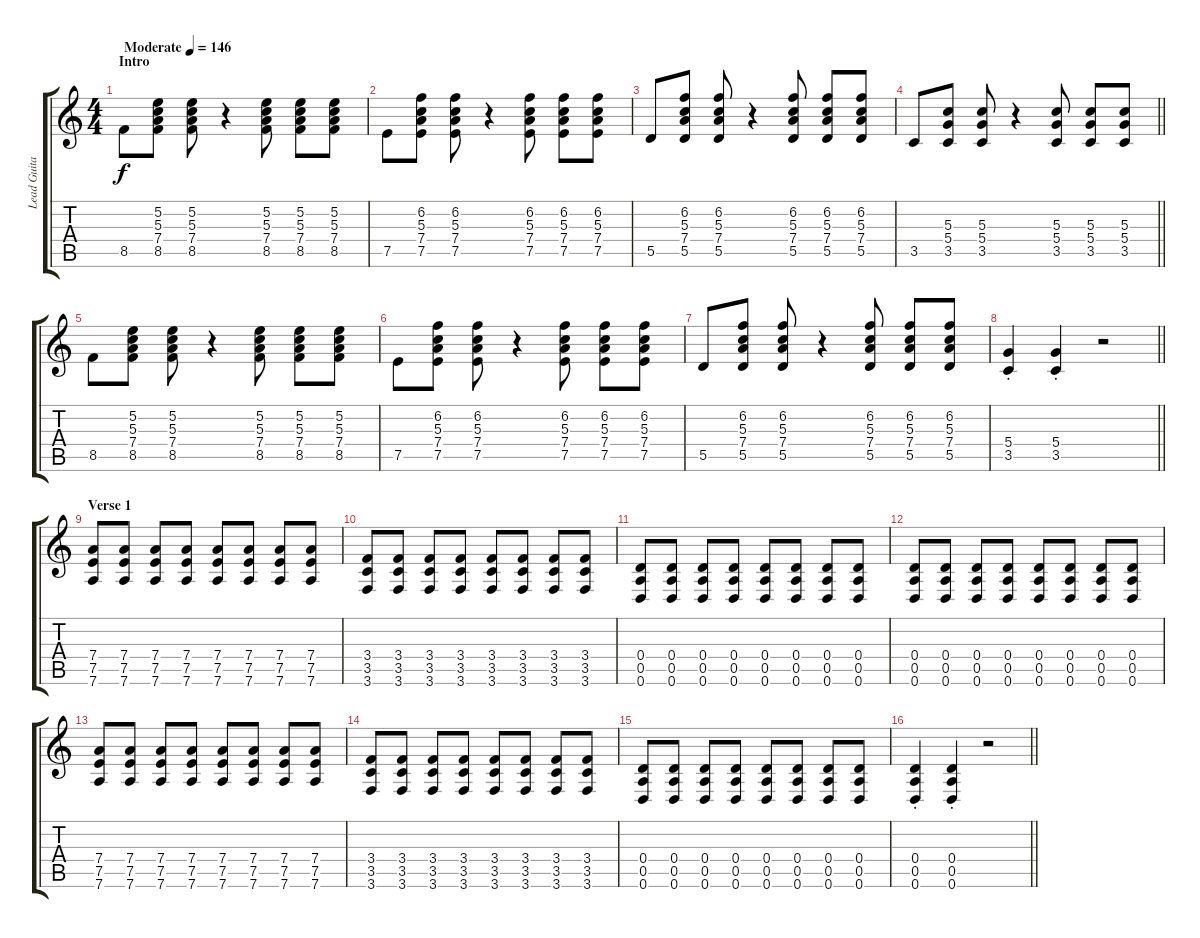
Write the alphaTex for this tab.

\track ("Lead Guitar" "Lead Guita") {instrument overdrivenguitar}
\staff {score tabs}
\tuning (E4 B3 G3 D3 A2 D2) {hide}
\ts (4 4)
\section ("" "Intro")
\tempo (146 "Moderate")
\clef g2
\ks c
8.5.8{dy f instrument overdrivenguitar} (5.2 5.3 7.4 8.5).8 (5.2 5.3 7.4 8.5).8 r.4 (5.2 5.3 7.4 8.5).8 (5.2 5.3 7.4 8.5).8 (5.2 5.3 7.4 8.5).8 |
7.5.8 (6.2 5.3 7.4 7.5).8 (6.2 5.3 7.4 7.5).8 r.4 (6.2 5.3 7.4 7.5).8 (6.2 5.3 7.4 7.5).8 (6.2 5.3 7.4 7.5).8 |
5.5.8 (6.2 5.3 7.4 5.5).8 (6.2 5.3 7.4 5.5).8 r.4 (6.2 5.3 7.4 5.5).8 (6.2 5.3 7.4 5.5).8 (6.2 5.3 7.4 5.5).8 |
\barLineRight lightlight
3.5.8 (5.3 5.4 3.5).8 (5.3 5.4 3.5).8 r.4 (5.3 5.4 3.5).8 (5.3 5.4 3.5).8 (5.3 5.4 3.5).8 |
8.5.8 (5.2 5.3 7.4 8.5).8 (5.2 5.3 7.4 8.5).8 r.4 (5.2 5.3 7.4 8.5).8 (5.2 5.3 7.4 8.5).8 (5.2 5.3 7.4 8.5).8 |
7.5.8 (6.2 5.3 7.4 7.5).8 (6.2 5.3 7.4 7.5).8 r.4 (6.2 5.3 7.4 7.5).8 (6.2 5.3 7.4 7.5).8 (6.2 5.3 7.4 7.5).8 |
5.5.8 (6.2 5.3 7.4 5.5).8 (6.2 5.3 7.4 5.5).8 r.4 (6.2 5.3 7.4 5.5).8 (6.2 5.3 7.4 5.5).8 (6.2 5.3 7.4 5.5).8 |
\barLineRight lightlight
(5.4{st} 3.5{st}).4 (5.4{st} 3.5{st}).4 r.2 |
\section ("" "Verse 1")
(7.4 7.5 7.6).8 (7.4 7.5 7.6).8 (7.4 7.5 7.6).8 (7.4 7.5 7.6).8 (7.4 7.5 7.6).8 (7.4 7.5 7.6).8 (7.4 7.5 7.6).8 (7.4 7.5 7.6).8 |
(3.4 3.5 3.6).8 (3.4 3.5 3.6).8 (3.4 3.5 3.6).8 (3.4 3.5 3.6).8 (3.4 3.5 3.6).8 (3.4 3.5 3.6).8 (3.4 3.5 3.6).8 (3.4 3.5 3.6).8 |
(0.4 0.5 0.6).8 (0.4 0.5 0.6).8 (0.4 0.5 0.6).8 (0.4 0.5 0.6).8 (0.4 0.5 0.6).8 (0.4 0.5 0.6).8 (0.4 0.5 0.6).8 (0.4 0.5 0.6).8 |
(0.4 0.5 0.6).8 (0.4 0.5 0.6).8 (0.4 0.5 0.6).8 (0.4 0.5 0.6).8 (0.4 0.5 0.6).8 (0.4 0.5 0.6).8 (0.4 0.5 0.6).8 (0.4 0.5 0.6).8 |
(7.4 7.5 7.6).8 (7.4 7.5 7.6).8 (7.4 7.5 7.6).8 (7.4 7.5 7.6).8 (7.4 7.5 7.6).8 (7.4 7.5 7.6).8 (7.4 7.5 7.6).8 (7.4 7.5 7.6).8 |
(3.4 3.5 3.6).8 (3.4 3.5 3.6).8 (3.4 3.5 3.6).8 (3.4 3.5 3.6).8 (3.4 3.5 3.6).8 (3.4 3.5 3.6).8 (3.4 3.5 3.6).8 (3.4 3.5 3.6).8 |
(0.4 0.5 0.6).8 (0.4 0.5 0.6).8 (0.4 0.5 0.6).8 (0.4 0.5 0.6).8 (0.4 0.5 0.6).8 (0.4 0.5 0.6).8 (0.4 0.5 0.6).8 (0.4 0.5 0.6).8 |
\barLineRight lightlight
(0.4{st} 0.5{st} 0.6{st}).4 (0.4{st} 0.5{st} 0.6{st}).4 r.2
